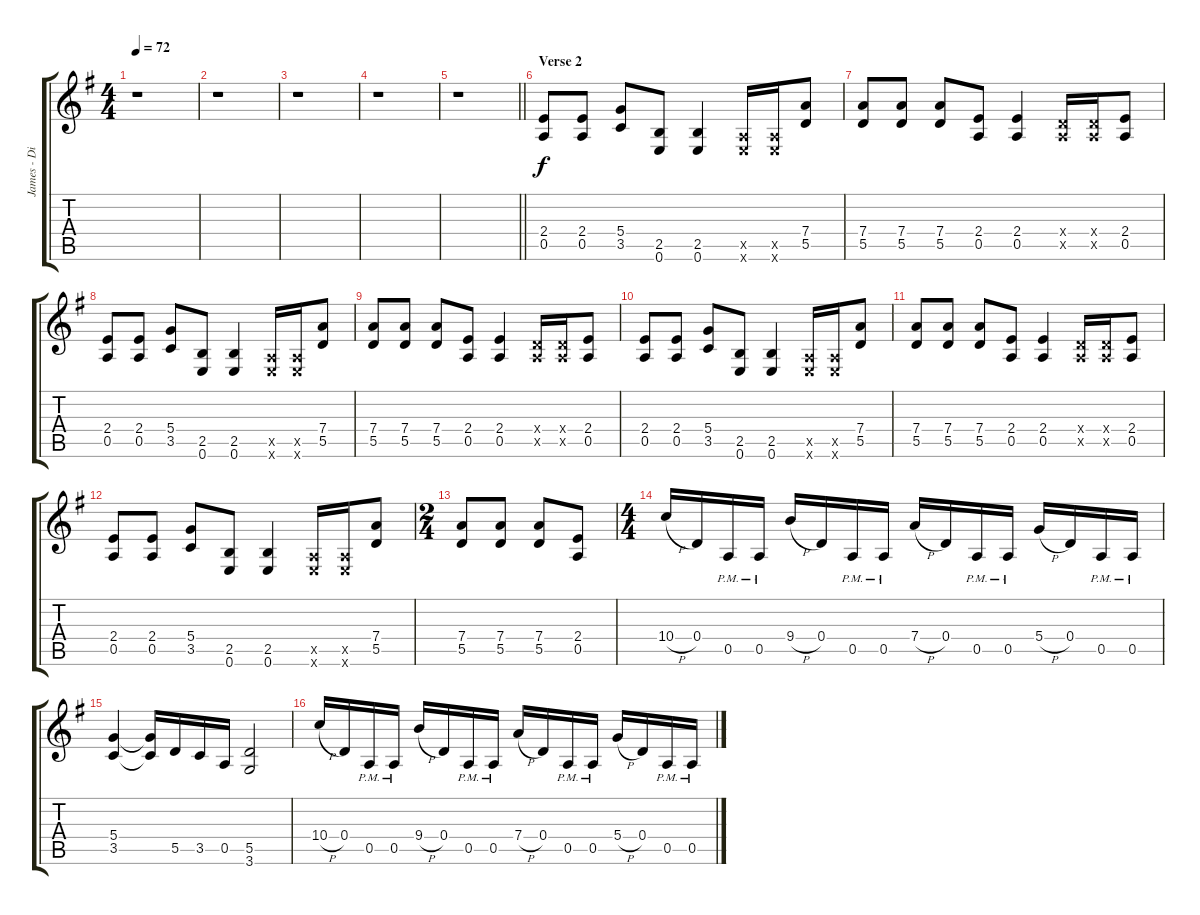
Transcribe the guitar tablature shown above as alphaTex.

\track ("James - Dist Gtr II" "James - Di") {instrument distortionguitar}
\staff {score tabs}
\tuning (E4 B3 G3 D3 A2 E2) {hide}
\ts (4 4)
\tempo 72
\clef g2
\ks eminor
r.1{dy f} |
r.1 |
r.1 |
r.1 |
\barLineRight lightlight
r.1{volume 6} |
\section ("" "Verse 2")
(2.4 0.5).8 (2.4 0.5).8 (5.4 3.5).8 (2.5 0.6).8 (2.5 0.6).4 (0.5{x} 0.6{x}).16 (0.5{x} 0.6{x}).16 (7.4 5.5).8 |
(7.4 5.5).8 (7.4 5.5).8 (7.4 5.5).8 (2.4 0.5).8 (2.4 0.5).4 (0.4{x} 0.5{x}).16 (0.4{x} 0.5{x}).16 (2.4 0.5).8 |
(2.4 0.5).8 (2.4 0.5).8 (5.4 3.5).8 (2.5 0.6).8 (2.5 0.6).4 (0.5{x} 0.6{x}).16 (0.5{x} 0.6{x}).16 (7.4 5.5).8 |
(7.4 5.5).8 (7.4 5.5).8 (7.4 5.5).8 (2.4 0.5).8 (2.4 0.5).4 (0.4{x} 0.5{x}).16 (0.4{x} 0.5{x}).16 (2.4 0.5).8 |
(2.4 0.5).8 (2.4 0.5).8 (5.4 3.5).8 (2.5 0.6).8 (2.5 0.6).4 (0.5{x} 0.6{x}).16 (0.5{x} 0.6{x}).16 (7.4 5.5).8 |
(7.4 5.5).8 (7.4 5.5).8 (7.4 5.5).8 (2.4 0.5).8 (2.4 0.5).4 (0.4{x} 0.5{x}).16 (0.4{x} 0.5{x}).16 (2.4 0.5).8 |
(2.4 0.5).8 (2.4 0.5).8 (5.4 3.5).8 (2.5 0.6).8 (2.5 0.6).4 (0.5{x} 0.6{x}).16 (0.5{x} 0.6{x}).16 (7.4 5.5).8 |
\ts (2 4)
(7.4 5.5).8 (7.4 5.5).8 (7.4 5.5).8 (2.4 0.5).8 |
\ts (4 4)
10.4{h}.16 0.4.16 0.5{pm}.16 0.5{pm}.16 9.4{h}.16 0.4.16 0.5{pm}.16 0.5{pm}.16 7.4{h}.16 0.4.16 0.5{pm}.16 0.5{pm}.16 5.4{h}.16 0.4.16 0.5{pm}.16 0.5{pm}.16 |
(5.4 3.5).4 (5.4{t} 3.5{t}).16 5.5.16 3.5.16 0.5.16 (5.5 3.6).2 |
10.4{h}.16 0.4.16 0.5{pm}.16 0.5{pm}.16 9.4{h}.16 0.4.16 0.5{pm}.16 0.5{pm}.16 7.4{h}.16 0.4.16 0.5{pm}.16 0.5{pm}.16 5.4{h}.16 0.4.16 0.5{pm}.16 0.5{pm}.16
